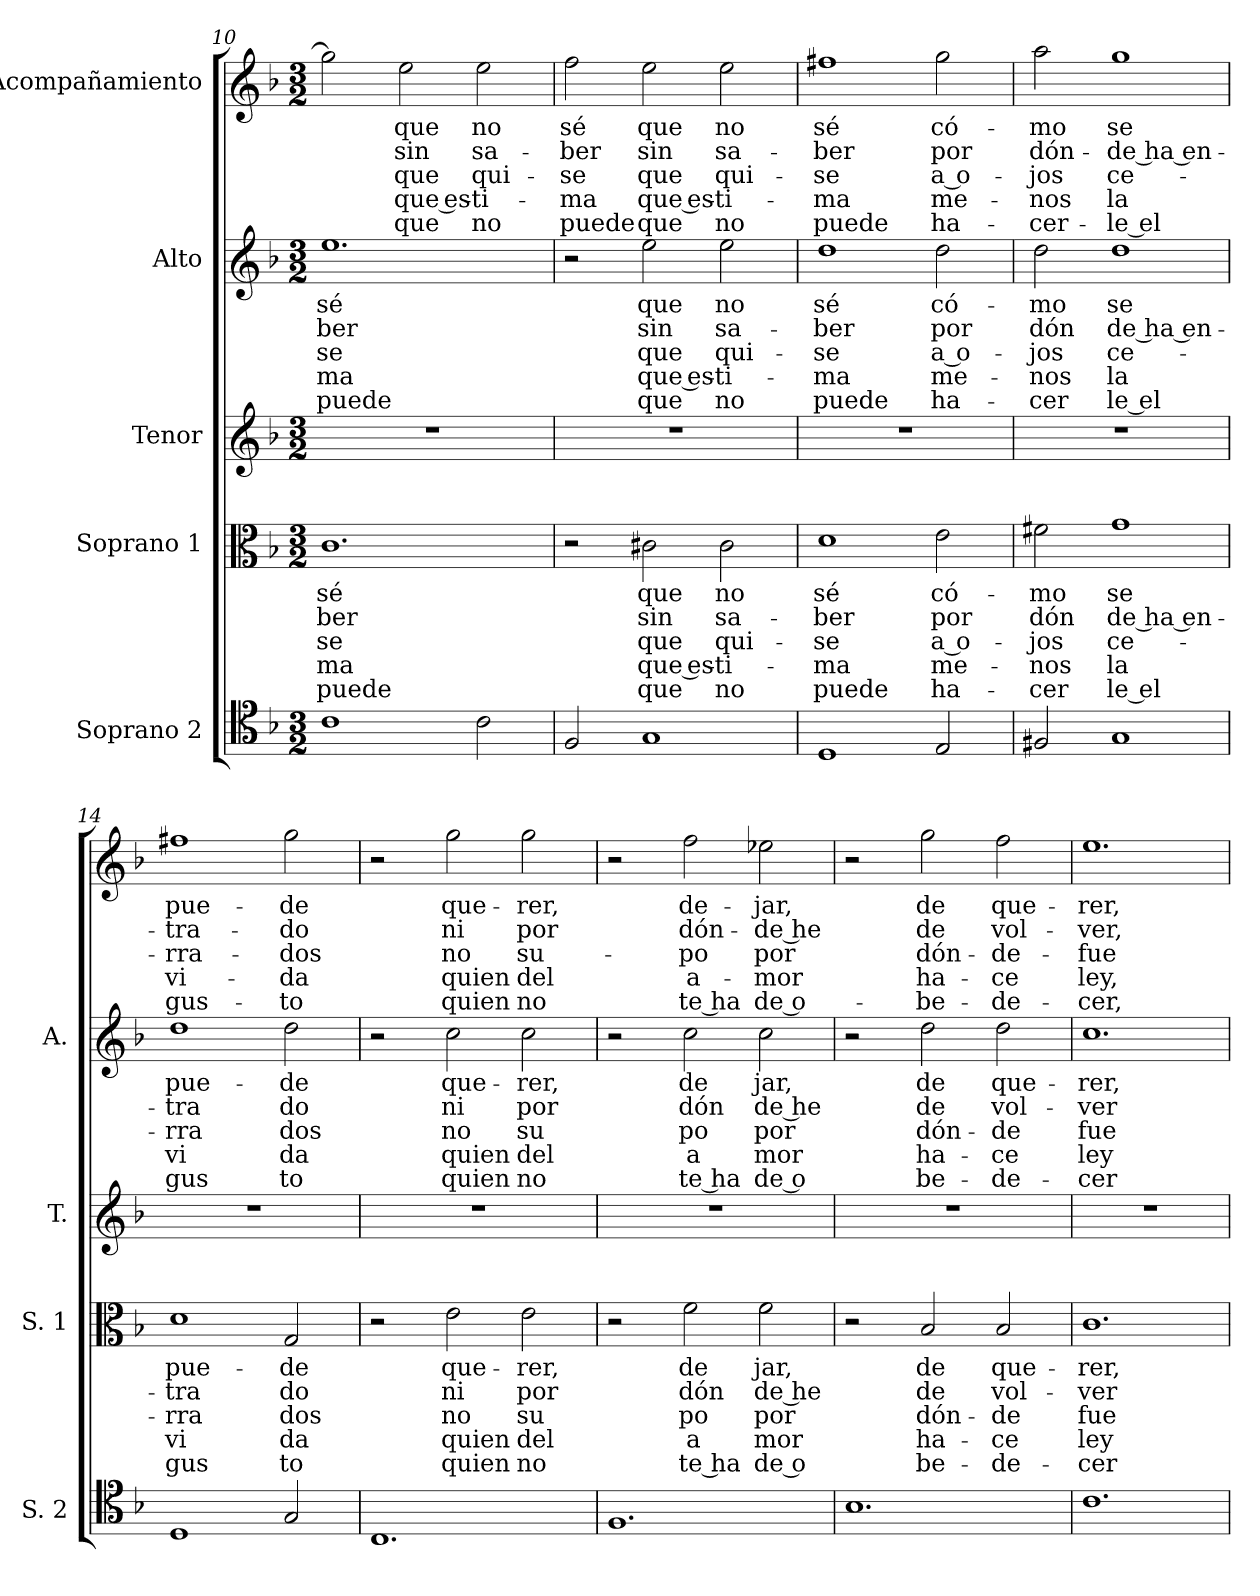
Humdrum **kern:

**kern	**kern	**text	**text	**text	**text	**text	**kern	**kern	**text	**text	**text	**text	**text	**kern	**text	**text	**text	**text	**text
*part5	*part4	*part4	*part4	*part4	*part4	*part4	*part3	*part2	*part2	*part2	*part2	*part2	*part2	*part1	*part1	*part1	*part1	*part1	*part1
*staff5	*staff4	*staff4	*staff4	*staff4	*staff4	*staff4	*staff3	*staff2	*staff2	*staff2	*staff2	*staff2	*staff2	*staff1	*staff1	*staff1	*staff1	*staff1	*staff1
*I"Soprano 2	*I"Soprano 1	*	*	*	*	*	*I"Tenor	*I"Alto	*	*	*	*	*	*I"Acompañamiento	*	*	*	*	*
*I'S. 2	*I'S. 1	*	*	*	*	*	*I'T.	*I'A.	*	*	*	*	*	*	*	*	*	*	*
*clefC4	*clefC3	*	*	*	*	*	*clefG2	*clefG2	*	*	*	*	*	*clefG2	*	*	*	*	*
*k[b-]	*k[b-]	*	*	*	*	*	*k[b-]	*k[b-]	*	*	*	*	*	*k[b-]	*	*	*	*	*
*M3/2	*M3/2	*	*	*	*	*	*M3/2	*M3/2	*	*	*	*	*	*M3/2	*	*	*	*	*
=10	=10	=10	=10	=10	=10	=10	=10	=10	=10	=10	=10	=10	=10	=10	=10	=10	=10	=10	=10
1c	1.c	sé	-ber	-se	-ma	puede	1.r	1.ee	sé	-ber	-se	-ma	puede	2gg]	.	.	.	.	.
.	.	.	.	.	.	.	.	.	.	.	.	.	.	2ee	que	sin	que	que es-	que
2c	.	.	.	.	.	.	.	.	.	.	.	.	.	2ee	no	sa-	qui-	-ti-	no
=11	=11	=11	=11	=11	=11	=11	=11	=11	=11	=11	=11	=11	=11	=11	=11	=11	=11	=11	=11
2F	2r	.	.	.	.	.	1.r	2r	.	.	.	.	.	2ff	sé	-ber	-se	-ma	puede
1G	2c#X	que	sin	que	que es-	que	.	2ee	que	sin	que	que es-	que	2ee	que	sin	que	que es-	que
.	2c#	no	sa-	qui-	-ti-	no	.	2ee	no	sa-	qui-	-ti-	no	2ee	no	sa-	qui-	-ti-	no
!!LO:PB:g=z
=12	=12	=12	=12	=12	=12	=12	=12	=12	=12	=12	=12	=12	=12	=12	=12	=12	=12	=12	=12
1D	1d	sé	-ber	-se	-ma	puede	1.r	1dd	sé	-ber	-se	-ma	puede	1ff#X	sé	-ber	-se	-ma	puede
2E	2e	có-	por	a o-	me-	ha-	.	2dd	có-	por	a o-	me-	ha-	2gg	có-	por	a o-	me-	ha-
=13	=13	=13	=13	=13	=13	=13	=13	=13	=13	=13	=13	=13	=13	=13	=13	=13	=13	=13	=13
2F#X	2f#X	-mo	dón	-jos	-nos	-cer	1.r	2dd	-mo	dón	-jos	-nos	-cer	2aa	-mo	dón-	-jos	-nos	-cer-
1G	1g	se	-de ha en-	ce-	la	-le el	.	1dd	se	-de ha en-	ce-	la	-le el	1gg	se	-de ha en-	ce-	la	-le el
=14	=14	=14	=14	=14	=14	=14	=14	=14	=14	=14	=14	=14	=14	=14	=14	=14	=14	=14	=14
1D	1d	pue-	-tra	-rra	vi	gus	1.r	1dd	pue-	-tra	-rra	vi	gus	1ff#X	pue-	-tra-	-rra-	vi-	gus-
2G	2G	-de	-do	-dos	-da	-to	.	2dd	-de	-do	-dos	-da	-to	2gg	-de	-do	-dos	-da	-to
=15	=15	=15	=15	=15	=15	=15	=15	=15	=15	=15	=15	=15	=15	=15	=15	=15	=15	=15	=15
1.C	2r	.	.	.	.	.	1.r	2r	.	.	.	.	.	2r	.	.	.	.	.
.	2e	que-	ni	no	quien	quien	.	2cc	que-	ni	no	quien	quien	2gg	que-	ni	no	quien	quien
.	2e	-rer,	por	su	del	no	.	2cc	-rer,	por	su	del	no	2gg	-rer,	por	su-	del	no
=16	=16	=16	=16	=16	=16	=16	=16	=16	=16	=16	=16	=16	=16	=16	=16	=16	=16	=16	=16
1.F	2r	.	.	.	.	.	1.r	2r	.	.	.	.	.	2r	.	.	.	.	.
.	2f	de	dón	-po	a	te ha	.	2cc	de	dón	-po	a	te ha	2ff	de-	dón-	-po	a-	te ha
.	2f	-jar,	-de he	por	-mor	de o	.	2cc	-jar,	-de he	por	-mor	de o	2ee-X	-jar,	-de he	por	-mor	de o-
=17	=17	=17	=17	=17	=17	=17	=17	=17	=17	=17	=17	=17	=17	=17	=17	=17	=17	=17	=17
1.B-	2r	.	.	.	.	.	1.r	2r	.	.	.	.	.	2r	.	.	.	.	.
.	2B-	de	de	dón-	ha-	-be-	.	2dd	de	de	dón-	ha-	-be-	2gg	de	de	dón-	ha-	-be-
.	2B-	que-	vol-	-de	-ce	-de-	.	2dd	que-	vol-	-de	-ce	-de-	2ff	que-	vol-	-de-	-ce	-de-
=18	=18	=18	=18	=18	=18	=18	=18	=18	=18	=18	=18	=18	=18	=18	=18	=18	=18	=18	=18
1.c	1.c	-rer,	-ver	fue	ley	-cer	1.r	1.cc	-rer,	-ver	fue	ley	-cer	1.ee	-rer,	-ver,	-fue	ley,	-cer,
=	=	=	=	=	=	=	=	=	=	=	=	=	=	=	=	=	=	=	=
*-	*-	*-	*-	*-	*-	*-	*-	*-	*-	*-	*-	*-	*-	*-	*-	*-	*-	*-	*-
